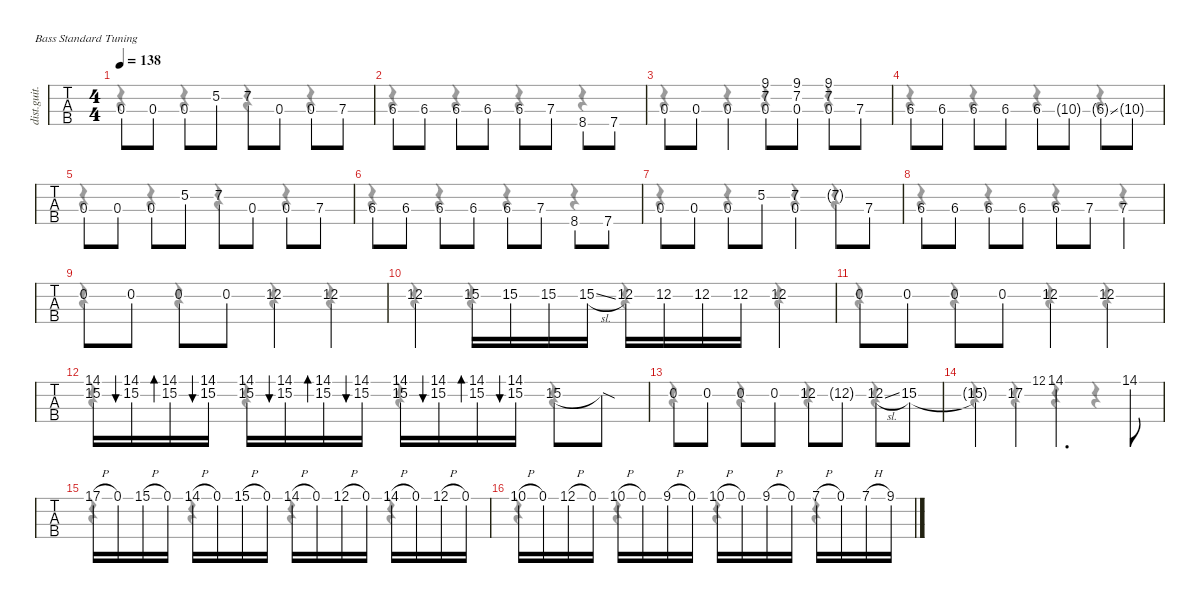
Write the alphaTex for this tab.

\defaultSystemsLayout 4
\hideDynamics
\bracketExtendMode nobrackets
\track ("Cliff Burton (distortion + wah)" "dist.guit.") {instrument distortionguitar}
\staff {tabs}
\tuning (G2 D2 A1 E1)
\voice
\ts (4 4)
\tempo 138
\clef g2
\ks c
0.3.8{dy f beam Up} 0.3.8{beam Up} 0.3.8{beam Up} 5.2.8{beam Up} 7.2.8{beam Up} 0.3.8{beam Up} 0.3.8{beam Up} 7.3.8{beam Up} |
6.3{acc #}.8{beam Up} 6.3{acc #}.8{beam Up} 6.3{acc #}.8{beam Up} 6.3{acc #}.8{beam Up} 6.3{acc #}.8{beam Up} 7.3.8{beam Up} 8.4.8{beam Up} 7.4.8{beam Up} |
0.3.8{beam Up} 0.3.8{beam Up} 0.3.4{beam Up} (9.1 7.2 0.3).8{beam Up} (9.1 7.2 0.3).8{beam Up} (9.1 7.2 0.3).8{beam Up} 7.3.8{beam Up} |
6.3{acc #}.8{beam Up} 6.3{acc #}.8{beam Up} 6.3{acc #}.8{beam Up} 6.3{acc #}.8{beam Up} 6.3{acc #}.8{beam Up} 10.3{g}.8{dy fff beam Up} 6.3{ss g acc #}.8{beam Up} 10.3{g}.8{beam Up} |
0.3.8{dy f beam Up} 0.3.8{beam Up} 0.3.8{beam Up} 5.2.8{beam Up} 7.2.8{beam Up} 0.3.8{beam Up} 0.3.8{beam Up} 7.3.8{beam Up} |
6.3{acc #}.8{beam Up} 6.3{acc #}.8{beam Up} 6.3{acc #}.8{beam Up} 6.3{acc #}.8{beam Up} 6.3{acc #}.8{beam Up} 7.3.8{beam Up} 8.4.8{beam Up} 7.4.8{beam Up} |
0.3.8{beam Up} 0.3.8{beam Up} 0.3.8{beam Up} 5.2.8{beam Up} (7.2 0.3).4{beam Up} 7.2{g}.8{dy fff beam Up} 7.3.8{dy f beam Up} |
6.3{acc #}.8{beam Up} 6.3{acc #}.8{beam Up} 6.3{acc #}.8{beam Up} 6.3{acc #}.8{beam Up} 6.3{acc #}.8{beam Up} 7.3.8{beam Up} 7.3.4{beam Up} |
0.2.8{beam Up} 0.2.8{beam Up} 0.2.8{beam Up} 0.2.8{beam Up} 12.2.4{beam Up} 12.2.4{beam Up} |
12.2.4{beam Up} 15.2.16{beam Up} 15.2.16{beam Up} 15.2.16{beam Up} 15.2{sl}.16{beam Up} 12.2.16{beam Up} 12.2.16{beam Up} 12.2.16{beam Up} 12.2.16{beam Up} 12.2.4{beam Up} |
0.2.8{beam Up} 0.2.8{beam Up} 0.2.8{beam Up} 0.2.8{beam Up} 12.2.4{beam Up} 12.2.4{beam Up} |
(14.1 15.2).16{beam Up} (14.1 15.2).16{bu 120 beam Up} (14.1 15.2).16{bd 120 beam Up} (14.1 15.2).16{bu 120 beam Up} (14.1 15.2).16{beam Up} (14.1 15.2).16{bu 120 beam Up} (14.1 15.2).16{bd 120 beam Up} (14.1 15.2).16{bu 120 beam Up} (14.1 15.2).16{beam Up} (14.1 15.2).16{bu 120 beam Up} (14.1 15.2).16{bd 120 beam Up} (14.1 15.2).16{bu 120 beam Up} 15.2.8{beam Up} 15.2{sod t}.8{beam Up} |
0.2.8{beam Up} 0.2.8{beam Up} 0.2.8{beam Up} 0.2.8{beam Up} 12.2.8{beam Up} 12.2{g}.8{dy fff beam Up} 12.2{sl}.8{dy f beam Up} 15.2.8{beam Up} |
15.2{t}.4{beam Up} 17.2.4{beam Up} 12.1.8{gr onbeat dy ppp beam Up} 14.1.4{d dy f beam Up} 14.1.8{beam Up} |
17.1{h}.16{beam Up} 0.1.16{beam Up} 15.1{h acc #}.16{beam Up} 0.1.16{beam Up} 14.1{h}.16{beam Up} 0.1.16{beam Up} 15.1{h acc #}.16{beam Up} 0.1.16{beam Up} 14.1{h}.16{beam Up} 0.1.16{beam Up} 12.1{h}.16{beam Up} 0.1.16{beam Up} 14.1{h}.16{beam Up} 0.1.16{beam Up} 12.1{h}.16{beam Up} 0.1.16{beam Up} |
10.1{h}.16{beam Up} 0.1.16{beam Up} 12.1{h}.16{beam Up} 0.1.16{beam Up} 10.1{h}.16{beam Up} 0.1.16{beam Up} 9.1{h}.16{beam Up} 0.1.16{beam Up} 10.1{h}.16{beam Up} 0.1.16{beam Up} 9.1{h}.16{beam Up} 0.1.16{beam Up} 7.1{h}.16{beam Up} 0.1.16{beam Up} 7.1{h}.16{beam Up} 9.1.16{beam Up}
\voice
\clef g2
\ottava regular
\simile none
\ks c
r.4{dy mf beam Down} r.4{beam Down} r.4{beam Down} r.4{beam Down} |
r.4{beam Down} r.4{beam Down} r.4{beam Down} r.4{beam Down} |
r.4{beam Down} r.4{beam Down} r.4{beam Down} r.4{beam Down} |
r.4{beam Down} r.4{beam Down} r.4{beam Down} r.4{beam Down} |
r.4{beam Down} r.4{beam Down} r.4{beam Down} r.4{beam Down} |
r.4{beam Down} r.4{beam Down} r.4{beam Down} r.4{beam Down} |
r.4{beam Down} r.4{beam Down} r.4{beam Down} r.4{beam Down} |
r.4{beam Down} r.4{beam Down} r.4{beam Down} r.4{beam Down} |
r.4{beam Down} r.4{beam Down} r.4{beam Down} r.4{beam Down} |
r.4{beam Down} r.4{beam Down} r.4{beam Down} r.4{beam Down} |
r.4{beam Down} r.4{beam Down} r.4{beam Down} r.4{beam Down} |
r.4{beam Down} r.4{beam Down} r.4{beam Down} r.4{beam Down} |
r.4{beam Down} r.4{beam Down} r.4{beam Down} r.4{beam Down} |
r.4{beam Down} r.4{beam Down} r.4{beam Down} r.4{beam Down} |
r.4{beam Down} r.4{beam Down} r.4{beam Down} r.4{beam Down} |
r.4{beam Down} r.4{beam Down} r.4{beam Down} r.4{beam Down}
